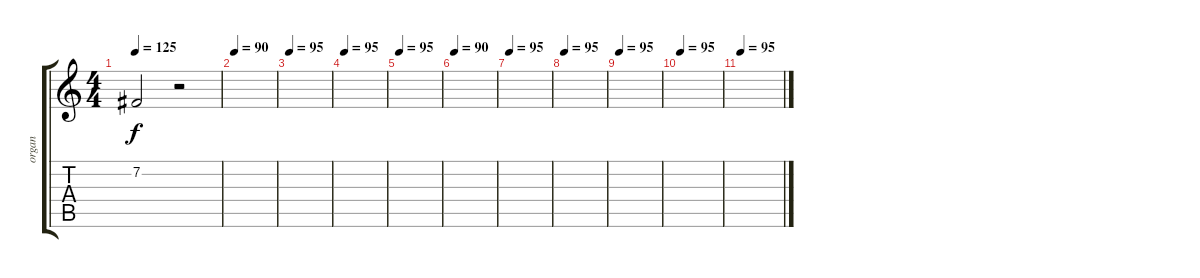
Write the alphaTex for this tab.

\track ("organ" "organ") {instrument churchorgan}
\staff {score tabs}
\tuning (E4 B3 G3 D3 A2 E2) {hide}
\ts (4 4)
\tempo 125
\clef g2
\ks c
7.2{t}.2{dy f} r.2 |
\tempo 90
|
\tempo 95
|
\tempo 95
|
\tempo 95
|
\tempo 90
|
\tempo 95
|
\tempo 95
|
\tempo 95
|
\tempo 95
|
\tempo 95
